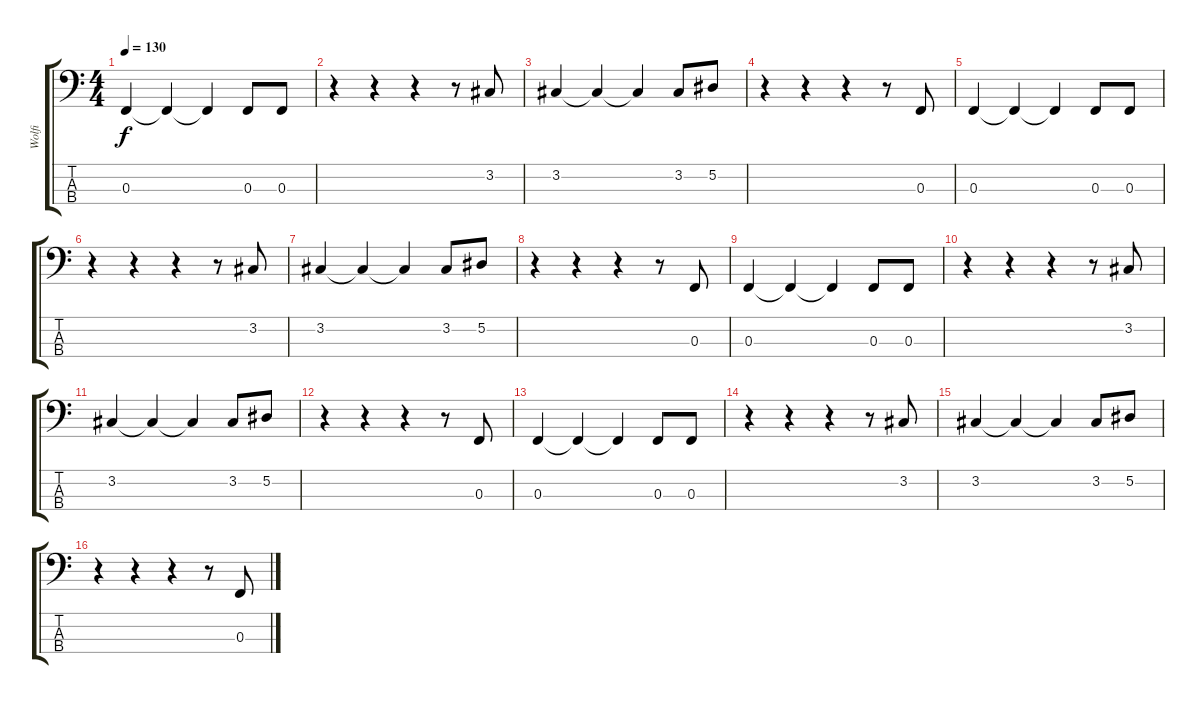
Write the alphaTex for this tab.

\track ("Wolfi" "Wolfi") {instrument slapbass2}
\staff {score tabs}
\tuning (Eb2 Bb1 F1 C1) {hide}
\ts (4 4)
\tempo 130
\clef f4
\ks c
0.3.4{dy f instrument slapbass2} 0.3{t}.4 0.3{t}.4 0.3.8 0.3.8 |
r.4 r.4 r.4 r.8 3.2.8 |
3.2.4 3.2{t}.4 3.2{t}.4 3.2.8 5.2.8 |
r.4 r.4 r.4 r.8 0.3.8 |
0.3.4 0.3{t}.4 0.3{t}.4 0.3.8 0.3.8 |
r.4 r.4 r.4 r.8 3.2.8 |
3.2.4 3.2{t}.4 3.2{t}.4 3.2.8 5.2.8 |
r.4 r.4 r.4 r.8 0.3.8 |
0.3.4 0.3{t}.4 0.3{t}.4 0.3.8 0.3.8 |
r.4 r.4 r.4 r.8 3.2.8 |
3.2.4 3.2{t}.4 3.2{t}.4 3.2.8 5.2.8 |
r.4 r.4 r.4 r.8 0.3.8 |
0.3.4 0.3{t}.4 0.3{t}.4 0.3.8 0.3.8 |
r.4 r.4 r.4 r.8 3.2.8 |
3.2.4 3.2{t}.4 3.2{t}.4 3.2.8 5.2.8 |
r.4 r.4 r.4 r.8 0.3.8
